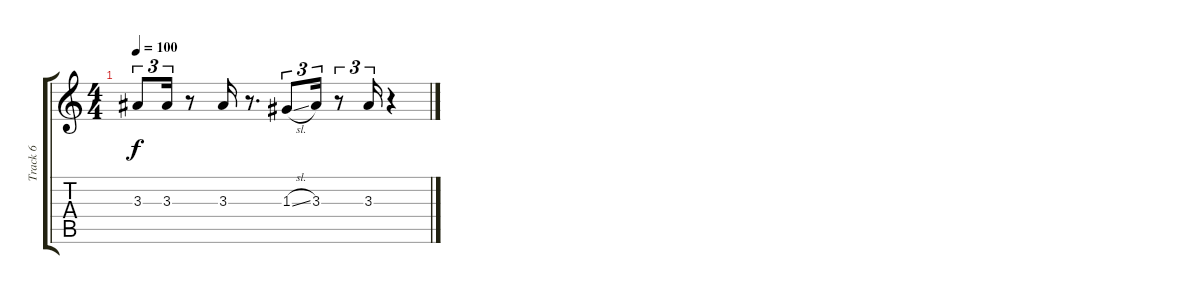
\track ("Track 6" "Track 6") {instrument electricguitarmuted}
\staff {score tabs}
\tuning (E4 B3 G3 D3 A2 E2) {hide}
\ts (4 4)
\tempo 100
\clef g2
\ks c
3.3.8{tu (3 2) dy f} 3.3.16{tu (3 2)} r.8 3.3.16 r.8{d} 1.3{sl}.8{tu (3 2)} 3.3.16{tu (3 2)} r.8{tu (3 2)} 3.3.16{tu (3 2)} r.4
